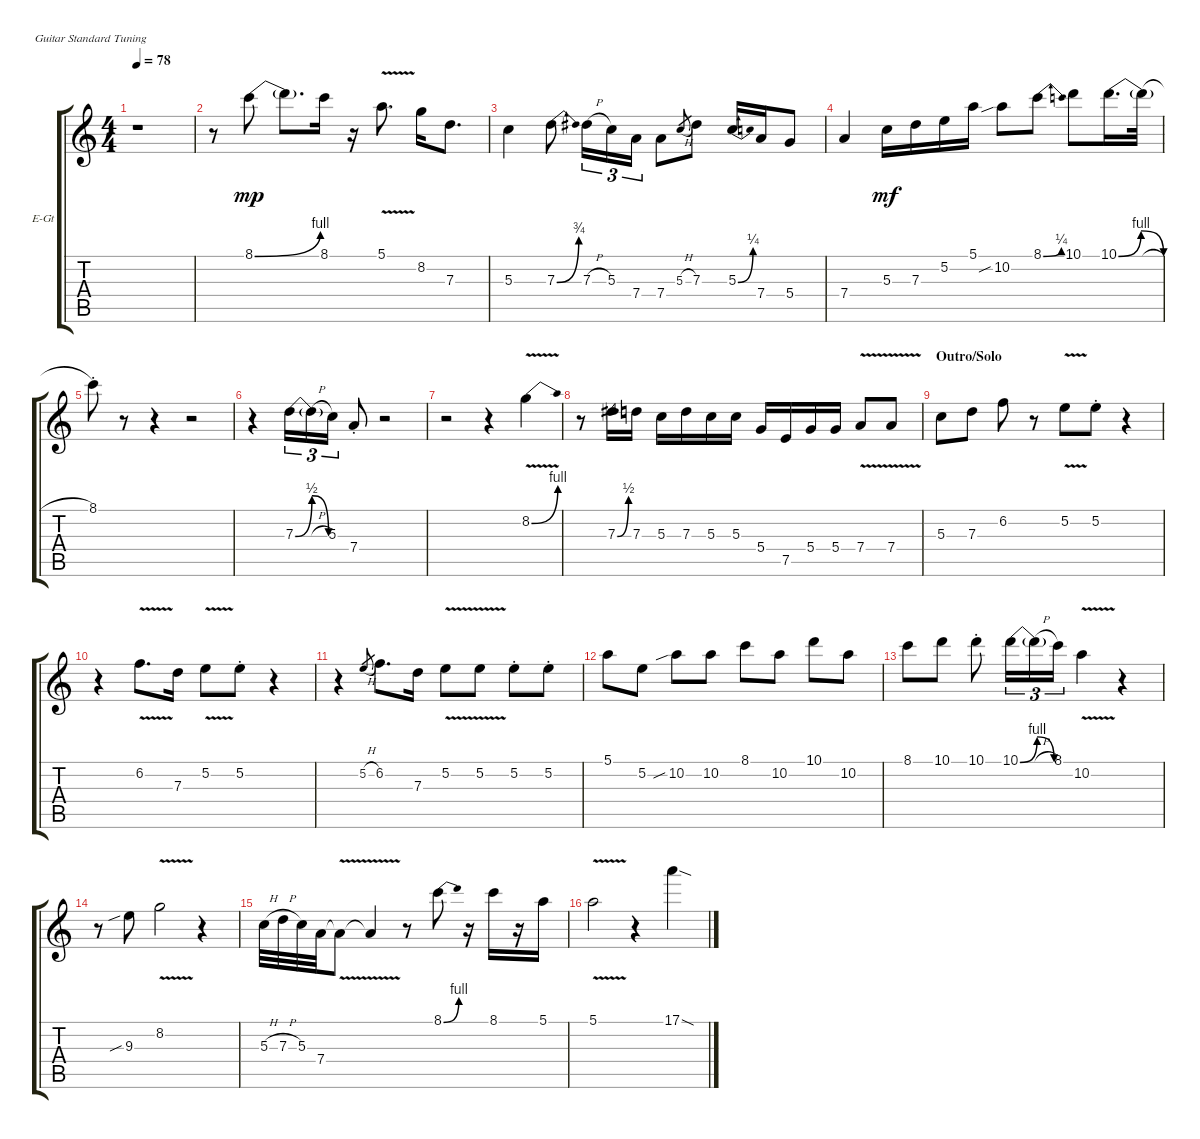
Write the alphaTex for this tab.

\defaultSystemsLayout 4
\bracketExtendMode groupsimilarinstruments
\firstSystemTrackNameOrientation horizontal
\otherSystemsTrackNameOrientation horizontal
\track ("Electric Guitar" "E-Gt") {instrument electricguitarclean}
\staff {score tabs}
\tuning (E4 B3 G3 D3 A2 E2)
\ts (4 4)
\tempo 78
\clef g2
\ks c
r.1{dy mp} |
r.8 8.1{be (bend 0 0 15 4)}.8 8.1{t}.8{d} 8.1.16 r.16 5.1{v}.8{d} 8.2.16 7.3.8{d} |
5.3.4 7.3{be (bend 0 0 15.6 3)}.8 7.3{h}.16{tu (3 2)} 5.3.16{tu (3 2)} 7.4.16{tu (3 2)} 7.4.8 5.3{h}.8{gr} 7.3.8 5.3{be (bend 0 0 15 1)}.16 7.4.16 5.4.8 |
7.4.4 5.3.16{dy mf} 7.3.16 5.2.16 5.1.16 10.2{sib}.8 8.1{be (bend 0 0 15 1)}.8 10.1.8 10.1{be (bendrelease 0 0 10.2 4 20.4 4 59.4 0)}.16{d} 10.1{h t}.32 |
8.1{st}.8 r.8 r.4 r.2 |
r.4 7.3{be (bendrelease 0 0 10.799999999999999 2 20.4 2 59.4 0)}.16{tu (3 2)} 7.3{h t}.16{tu (3 2)} 5.3.16{tu (3 2)} 7.4{st}.8 r.2 |
r.2 r.4 8.2{be (bend 0 0 15 4) v}.4 |
r.8 7.3{be (bend 0 0 14.399999999999999 2)}.16 7.3.16 5.3.16 7.3.16 5.3.16 5.3.16 5.4.16 7.5.16 5.4.16 5.4.16 7.4{v}.8 7.4{v}.8 |
\section ("" "Outro/Solo")
5.3.8 7.3.8 6.2.8 r.8 5.2{v}.8 5.2{st}.8 r.4 |
r.4 6.2{v}.8{d} 7.3.16 5.2{v}.8 5.2{st}.8 r.4 |
r.4 5.2{h}.8{gr} 6.2.8{d} 7.3.16 5.2{v}.8 5.2{v}.8 5.2{st}.8 5.2{st}.8 |
5.1.8 5.2.8 10.2{sib}.8 10.2.8 8.1.8 10.2.8 10.1.8 10.2.8 |
8.1.8 10.1.8 10.1{st}.8 10.1{be (bendrelease 0 0 10.2 4 20.4 4 59.4 0)}.16{tu (3 2)} 10.1{h t}.16{tu (3 2)} 8.1.16{tu (3 2)} 10.2{v}.4 r.4 |
r.8 9.3{sib}.8 8.2{v}.2 r.4 |
5.3{h}.32 7.3{h}.32 5.3.32 7.4.32 7.4{v t}.8 7.4{v t}.4 r.8 8.1{be (bend 0 0 15 4)}.8 r.16 8.1.16 r.16 5.1.16 |
5.1{v}.2 r.4 17.1{sod}.4
